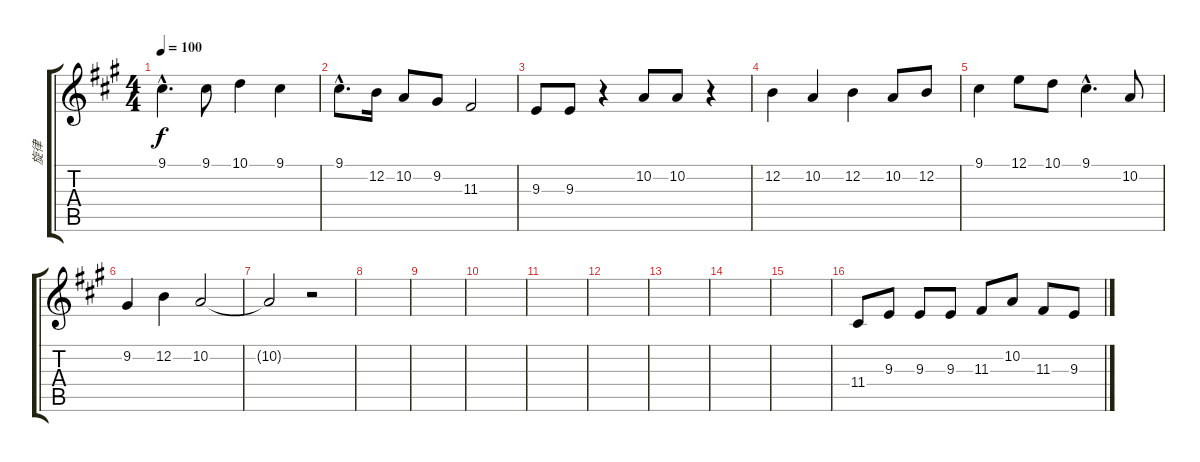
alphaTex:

\track ("旋律" "旋律") {instrument fx5brightness}
\staff {score tabs}
\tuning (E4 B3 G3 D3 A2 E2) {hide}
\ts (4 4)
\tempo 100
\clef g2
\ks a
9.1{hac}.4{d dy f} 9.1.8 10.1.4 9.1.4 |
9.1{hac}.8{d} 12.2.16 10.2.8 9.2.8 11.3.2 |
9.3.8 9.3.8 r.4 10.2.8 10.2.8 r.4 |
12.2.4 10.2.4 12.2.4 10.2.8 12.2.8 |
9.1.4 12.1.8 10.1.8 9.1{hac}.4{d} 10.2.8 |
9.2.4 12.2.4 10.2.2 |
10.2{t}.2 r.2 |
|
|
|
|
|
|
|
|
11.4.8 9.3.8 9.3.8 9.3.8 11.3.8 10.2.8 11.3.8 9.3.8
